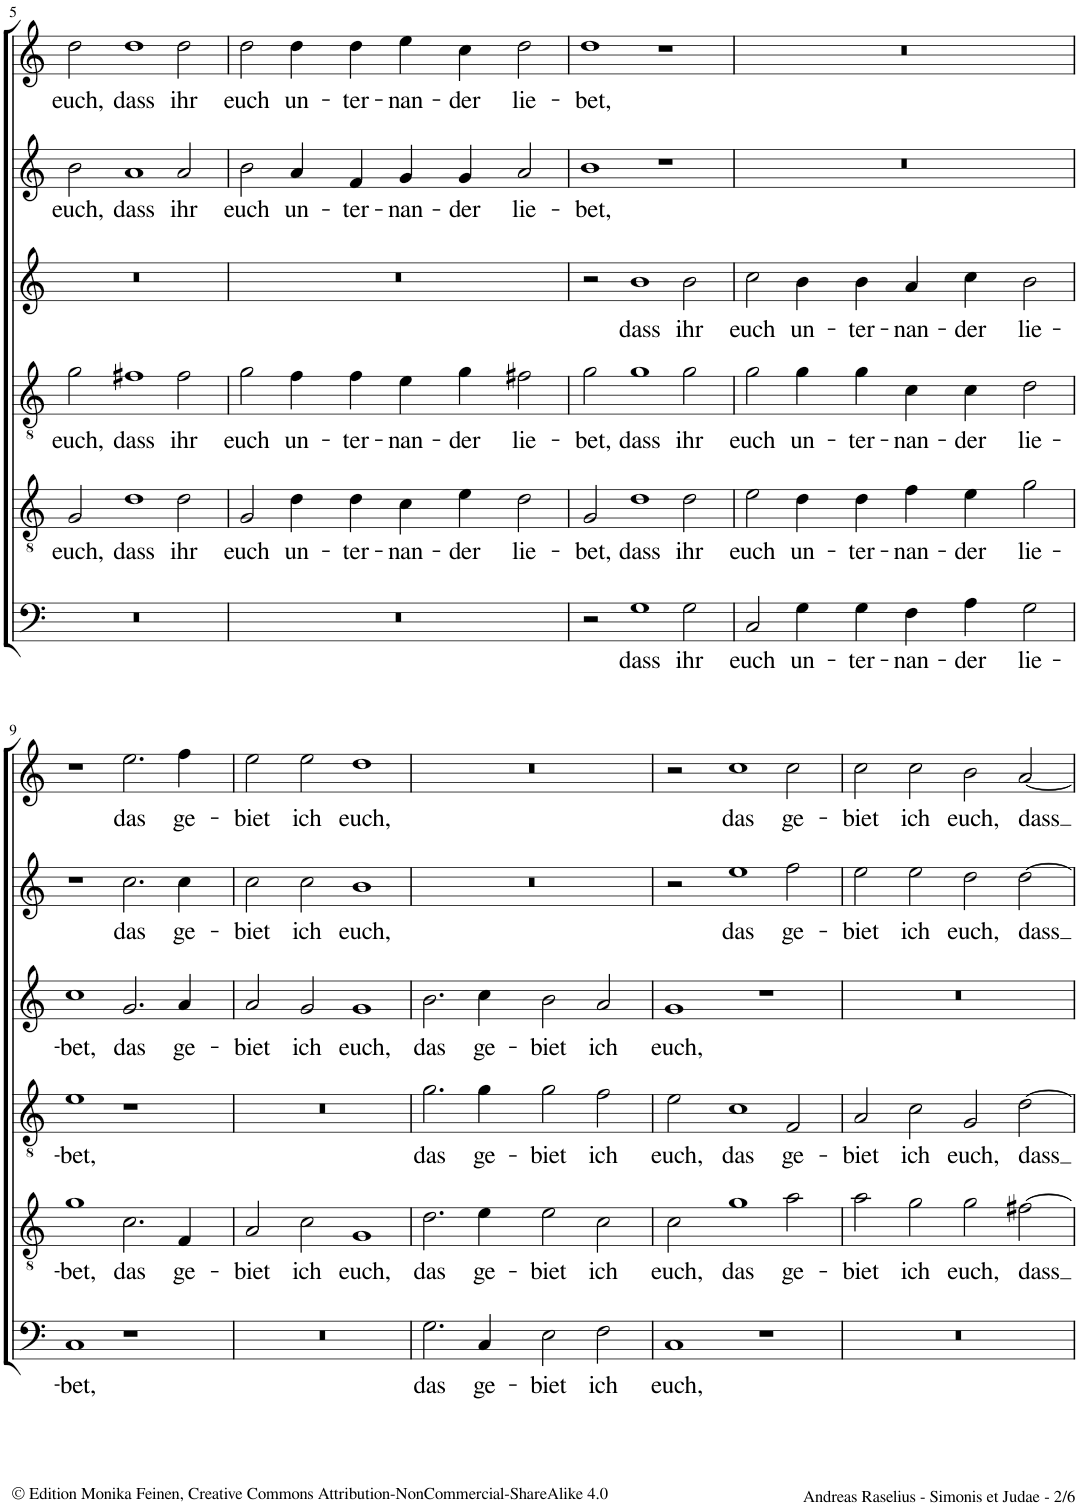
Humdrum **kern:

**kern	**text	**kern	**text	**kern	**text	**kern	**text	**kern	**text	**kern	**text
*part6	*part6	*part5	*part5	*part4	*part4	*part3	*part3	*part2	*part2	*part1	*part1
*staff6	*staff6	*staff5	*staff5	*staff4	*staff4	*staff3	*staff3	*staff2	*staff2	*staff1	*staff1
*I"Bassus	*	*I"Tenor	*	*I"Quintus	*	*I"Altus	*	*I"Sextus	*	*I"Cantus	*
!!LO:PB:g=z
*clefF4	*	*clefGv2	*	*clefGv2	*	*clefG2	*	*clefG2	*	*clefG2	*
*k[]	*	*k[]	*	*k[]	*	*k[]	*	*k[]	*	*k[]	*
*M4/2	*	*M4/2	*	*M4/2	*	*M4/2	*	*M4/2	*	*M4/2	*
*met(c|)	*	*met(c|)	*	*met(c|)	*	*met(c|)	*	*met(c|)	*	*met(c|)	*
=5	=5	=5	=5	=5	=5	=5	=5	=5	=5	=5	=5
!	!	!	!LO:LY:b	!	!LO:LY:b	!	!	!	!LO:LY:b	!	!LO:LY:b
0r	.	2G/	euch,	2g\	euch,	0r	.	2b\	euch,	2dd\	euch,
!	!	!	!LO:LY:b	!	!LO:LY:b	!	!	!	!LO:LY:b	!	!LO:LY:b
.	.	1d	dass	1f#X	dass	.	.	1a	dass	1dd	dass
!	!	!	!LO:LY:b	!	!LO:LY:b	!	!	!	!LO:LY:b	!	!LO:LY:b
.	.	2d\	ihr	2f#\	ihr	.	.	2a/	ihr	2dd\	ihr
=6	=6	=6	=6	=6	=6	=6	=6	=6	=6	=6	=6
!	!	!	!LO:LY:b	!	!LO:LY:b	!	!	!	!LO:LY:b	!	!LO:LY:b
0r	.	2G/	euch	2g\	euch	0r	.	2b\	euch	2dd\	euch
!	!	!	!LO:LY:b	!	!LO:LY:b	!	!	!	!LO:LY:b	!	!LO:LY:b
.	.	4d\	un-	4f\	un-	.	.	4a/	un-	4dd\	un-
!	!	!	!LO:LY:b	!	!LO:LY:b	!	!	!	!LO:LY:b	!	!LO:LY:b
.	.	4d\	-ter-	4f\	-ter-	.	.	4f/	-ter-	4dd\	-ter-
!	!	!	!LO:LY:b	!	!LO:LY:b	!	!	!	!LO:LY:b	!	!LO:LY:b
.	.	4c\	-nan-	4e\	-nan-	.	.	4g/	-nan-	4ee\	-nan-
!	!	!	!LO:LY:b	!	!LO:LY:b	!	!	!	!LO:LY:b	!	!LO:LY:b
.	.	4e\	-der	4g\	-der	.	.	4g/	-der	4cc\	-der
!	!	!	!LO:LY:b	!	!LO:LY:b	!	!	!	!LO:LY:b	!	!LO:LY:b
.	.	2d\	lie-	2f#X\	lie-	.	.	2a/	lie-	2dd\	lie-
=7	=7	=7	=7	=7	=7	=7	=7	=7	=7	=7	=7
!	!	!	!LO:LY:b	!	!LO:LY:b	!	!	!	!LO:LY:b	!	!LO:LY:b
2r	.	2G/	-bet,	2g\	-bet,	2r	.	1b	-bet,	1dd	-bet,
!	!LO:LY:b	!	!LO:LY:b	!	!LO:LY:b	!	!LO:LY:b	!	!	!	!
1G	dass	1d	dass	1g	dass	1b	dass	.	.	.	.
.	.	.	.	.	.	.	.	1r	.	1r	.
!	!LO:LY:b	!	!LO:LY:b	!	!LO:LY:b	!	!LO:LY:b	!	!	!	!
2G\	ihr	2d\	ihr	2g\	ihr	2b\	ihr	.	.	.	.
=8	=8	=8	=8	=8	=8	=8	=8	=8	=8	=8	=8
!	!LO:LY:b	!	!LO:LY:b	!	!LO:LY:b	!	!LO:LY:b	!	!	!	!
2C/	euch	2e\	euch	2g\	euch	2cc\	euch	0r	.	0r	.
!	!LO:LY:b	!	!LO:LY:b	!	!LO:LY:b	!	!LO:LY:b	!	!	!	!
4G\	un-	4d\	un-	4g\	un-	4b\	un-	.	.	.	.
!	!LO:LY:b	!	!LO:LY:b	!	!LO:LY:b	!	!LO:LY:b	!	!	!	!
4G\	-ter-	4d\	-ter-	4g\	-ter-	4b\	-ter-	.	.	.	.
!	!LO:LY:b	!	!LO:LY:b	!	!LO:LY:b	!	!LO:LY:b	!	!	!	!
4F\	-nan-	4f\	-nan-	4c\	-nan-	4a/	-nan-	.	.	.	.
!	!LO:LY:b	!	!LO:LY:b	!	!LO:LY:b	!	!LO:LY:b	!	!	!	!
4A\	-der	4e\	-der	4c\	-der	4cc\	-der	.	.	.	.
!	!LO:LY:b	!	!LO:LY:b	!	!LO:LY:b	!	!LO:LY:b	!	!	!	!
2G\	lie-	2g\	lie-	2d\	lie-	2b\	lie-	.	.	.	.
!!LO:LB:g=z
=9	=9	=9	=9	=9	=9	=9	=9	=9	=9	=9	=9
!	!LO:LY:b	!	!LO:LY:b	!	!LO:LY:b	!	!LO:LY:b	!	!	!	!
1C	-bet,	1g	-bet,	1e	-bet,	1cc	-bet,	1r	.	1r	.
!	!	!	!LO:LY:b	!	!	!	!LO:LY:b	!	!LO:LY:b	!	!LO:LY:b
1r	.	2.c\	das	1r	.	2.g/	das	2.cc\	das	2.ee\	das
!	!	!	!LO:LY:b	!	!	!	!LO:LY:b	!	!LO:LY:b	!	!LO:LY:b
.	.	4F/	ge-	.	.	4a/	ge-	4cc\	ge-	4ff\	ge-
=10	=10	=10	=10	=10	=10	=10	=10	=10	=10	=10	=10
!	!	!	!LO:LY:b	!	!	!	!LO:LY:b	!	!LO:LY:b	!	!LO:LY:b
0r	.	2A/	-biet	0r	.	2a/	-biet	2cc\	-biet	2ee\	-biet
!	!	!	!LO:LY:b	!	!	!	!LO:LY:b	!	!LO:LY:b	!	!LO:LY:b
.	.	2c\	ich	.	.	2g/	ich	2cc\	ich	2ee\	ich
!	!	!	!LO:LY:b	!	!	!	!LO:LY:b	!	!LO:LY:b	!	!LO:LY:b
.	.	1G	euch,	.	.	1g	euch,	1b	euch,	1dd	euch,
=11	=11	=11	=11	=11	=11	=11	=11	=11	=11	=11	=11
!	!LO:LY:b	!	!LO:LY:b	!	!LO:LY:b	!	!LO:LY:b	!	!	!	!
2.G\	das	2.d\	das	2.g\	das	2.b\	das	0r	.	0r	.
!	!LO:LY:b	!	!LO:LY:b	!	!LO:LY:b	!	!LO:LY:b	!	!	!	!
4C/	ge-	4e\	ge-	4g\	ge-	4cc\	ge-	.	.	.	.
!	!LO:LY:b	!	!LO:LY:b	!	!LO:LY:b	!	!LO:LY:b	!	!	!	!
2E\	-biet	2e\	-biet	2g\	-biet	2b\	-biet	.	.	.	.
!	!LO:LY:b	!	!LO:LY:b	!	!LO:LY:b	!	!LO:LY:b	!	!	!	!
2F\	ich	2c\	ich	2f\	ich	2a/	ich	.	.	.	.
=12	=12	=12	=12	=12	=12	=12	=12	=12	=12	=12	=12
!	!LO:LY:b	!	!LO:LY:b	!	!LO:LY:b	!	!LO:LY:b	!	!	!	!
1C	euch,	2c\	euch,	2e\	euch,	1g	euch,	2r	.	2r	.
!	!	!	!LO:LY:b	!	!LO:LY:b	!	!	!	!LO:LY:b	!	!LO:LY:b
.	.	1g	das	1c	das	.	.	1ee	das	1cc	das
1r	.	.	.	.	.	1r	.	.	.	.	.
!	!	!	!LO:LY:b	!	!LO:LY:b	!	!	!	!LO:LY:b	!	!LO:LY:b
.	.	2a\	ge-	2F/	ge-	.	.	2ff\	ge-	2cc\	ge-
=13	=13	=13	=13	=13	=13	=13	=13	=13	=13	=13	=13
!	!	!	!LO:LY:b	!	!LO:LY:b	!	!	!	!LO:LY:b	!	!LO:LY:b
0r	.	2a\	-biet	2A/	-biet	0r	.	2ee\	-biet	2cc\	-biet
!	!	!	!LO:LY:b	!	!LO:LY:b	!	!	!	!LO:LY:b	!	!LO:LY:b
.	.	2g\	ich	2c\	ich	.	.	2ee\	ich	2cc\	ich
!	!	!	!LO:LY:b	!	!LO:LY:b	!	!	!	!LO:LY:b	!	!LO:LY:b
.	.	2g\	euch,	2G/	euch,	.	.	2dd\	euch,	2b\	euch,
!	!	!	!LO:LY:b	!	!LO:LY:b	!	!	!	!LO:LY:b	!	!LO:LY:b
.	.	[2f#X\	dass	[2d\	dass	.	.	[2dd\	dass	[2a/	dass
=	=	=	=	=	=	=	=	=	=	=	=
*-	*-	*-	*-	*-	*-	*-	*-	*-	*-	*-	*-
